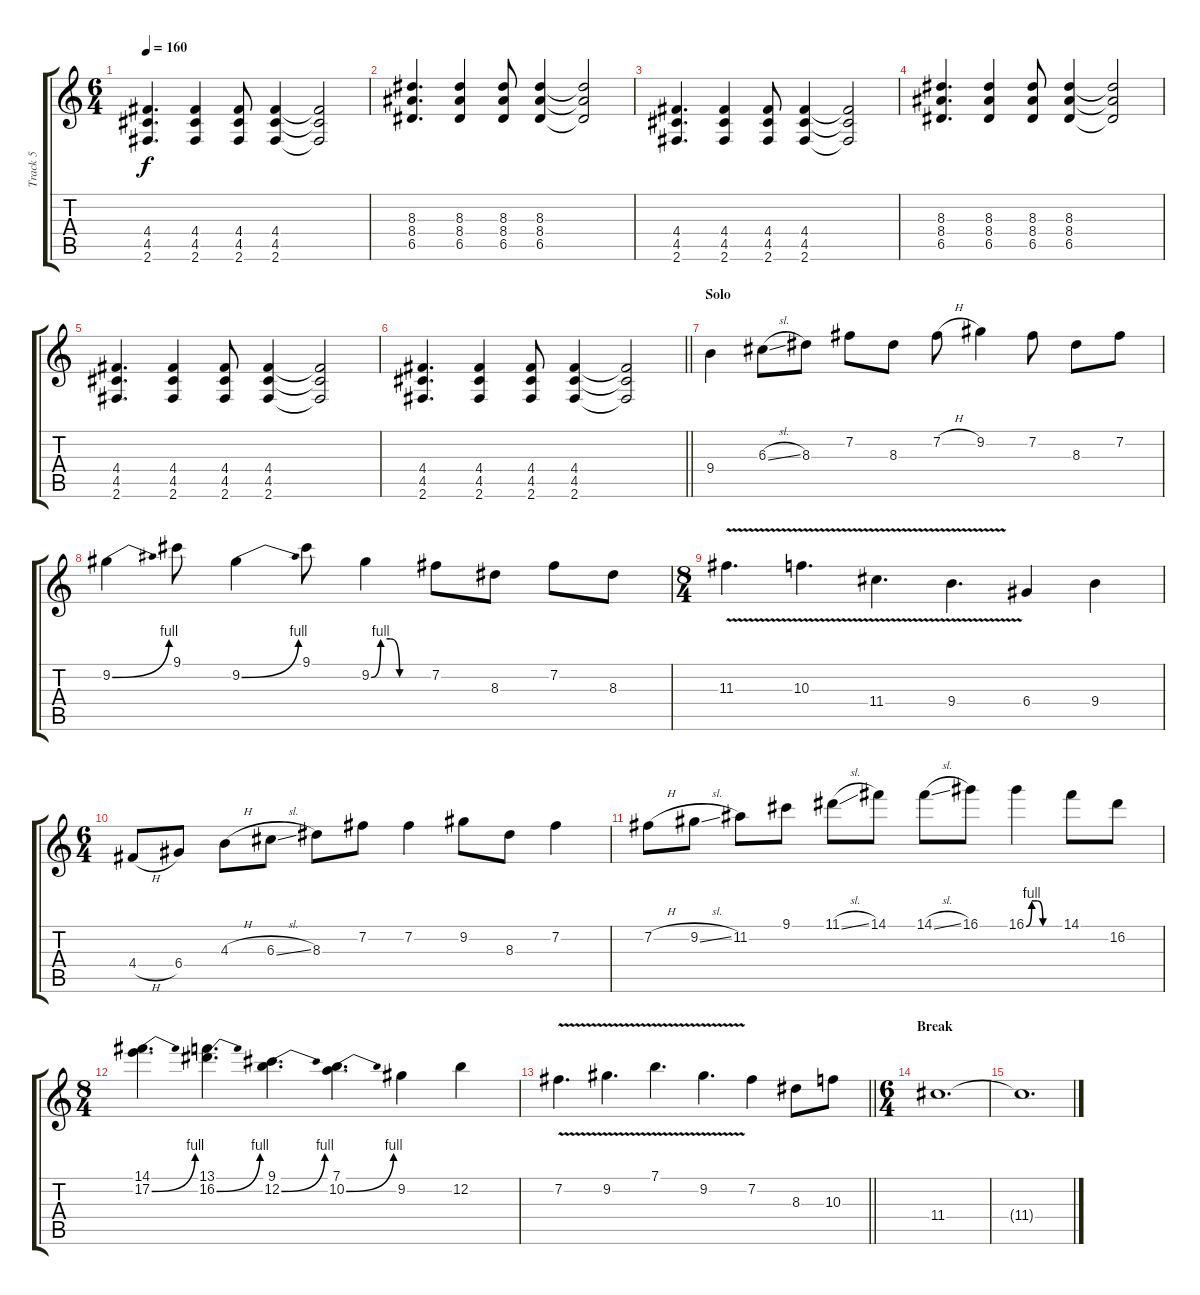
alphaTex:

\track ("Track 5" "Track 5") {instrument distortionguitar}
\staff {score tabs}
\tuning (E4 B3 G3 D3 A2 E2) {hide}
\ts (6 4)
\tempo 160
\clef g2
\ks c
(4.4 4.5 2.6).4{d dy f} (4.4 4.5 2.6).4 (4.4 4.5 2.6).8 (4.4 4.5 2.6).4 (4.4{t} 4.5{t} 2.6{t}).2 |
(8.3 8.4 6.5).4{d} (8.3 8.4 6.5).4 (8.3 8.4 6.5).8 (8.3 8.4 6.5).4 (8.3{t} 8.4{t} 6.5{t}).2 |
(4.4 4.5 2.6).4{d} (4.4 4.5 2.6).4 (4.4 4.5 2.6).8 (4.4 4.5 2.6).4 (4.4{t} 4.5{t} 2.6{t}).2 |
(8.3 8.4 6.5).4{d} (8.3 8.4 6.5).4 (8.3 8.4 6.5).8 (8.3 8.4 6.5).4 (8.3{t} 8.4{t} 6.5{t}).2 |
(4.4 4.5 2.6).4{d} (4.4 4.5 2.6).4 (4.4 4.5 2.6).8 (4.4 4.5 2.6).4 (4.4{t} 4.5{t} 2.6{t}).2 |
\barLineRight lightlight
(4.4 4.5 2.6).4{d} (4.4 4.5 2.6).4 (4.4 4.5 2.6).8 (4.4 4.5 2.6).4 (4.4{t} 4.5{t} 2.6{t}).2 |
\section ("" "Solo")
9.4.4{volume 16} 6.3{sl}.8 8.3.8 7.2.8 8.3.8 7.2{h}.8 9.2.4 7.2.8 8.3.8 7.2.8 |
9.2{be (bend 0 0 60 4)}.4 9.1.8 9.2{be (bend 0 0 60 4)}.4 9.1.8 9.2{be (custom 0 0 10 4 20 4 30 0 60 0)}.4 7.2.8 8.3.8 7.2.8 8.3.8 |
\ts (8 4)
11.3{v}.4{d} 10.3{v}.4{d} 11.4{v}.4{d} 9.4{v}.4{d} 6.4.4 9.4.4 |
\ts (6 4)
4.4{h}.8 6.4.8 4.3{h}.8 6.3{sl}.8 8.3.8 7.2.8 7.2.4 9.2.8 8.3.8 7.2.4 |
7.2{h}.8 9.2{sl}.8 11.2.8 9.1.8 11.1{sl}.8 14.1.8 14.1{sl}.8 16.1.8 16.1{be (custom 0 0 10 4 20 4 30 0 60 0)}.4 14.1.8 16.2.8 |
\ts (8 4)
(14.1 17.2{be (bend 0 0 60 4)}).4{d} (13.1 16.2{be (bend 0 0 60 4)}).4{d} (9.1 12.2{be (bend 0 0 60 4)}).4{d} (7.1 10.2{be (bend 0 0 60 4)}).4{d} 9.2.4 12.2.4 |
\barLineRight lightlight
7.2{v}.4{d} 9.2{v}.4{d} 7.1{v}.4{d} 9.2{v}.4{d} 7.2.4 8.3.8 10.3.8 |
\ts (6 4)
\section ("" "Break")
11.4.1{d} |
11.4{t}.1{d}
